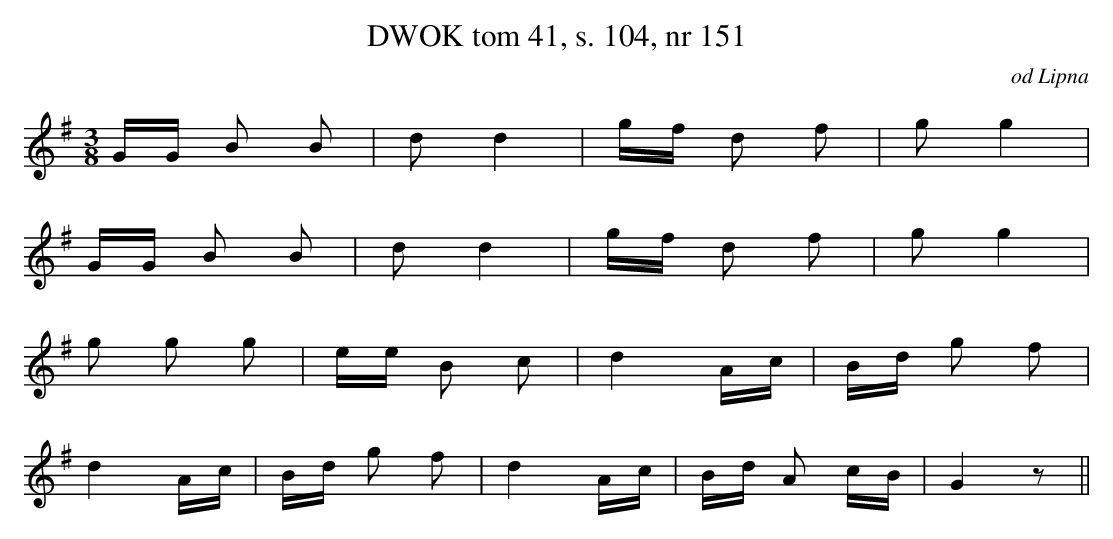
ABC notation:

X:1
T:DWOK tom 41, s. 104, nr 151
O:od Lipna
L:1/16
M:3/8
K:G
GG B2 B2|d2 d4|gf d2 f2|g2 g4|
GG B2 B2|d2 d4|gf d2 f2|g2 g4|
g2 g2 g2|ee B2 c2|d4 Ac|Bd g2 f2|
d4 Ac|Bd g2 f2|d4 Ac|Bd A2 cB|G4 z2||
